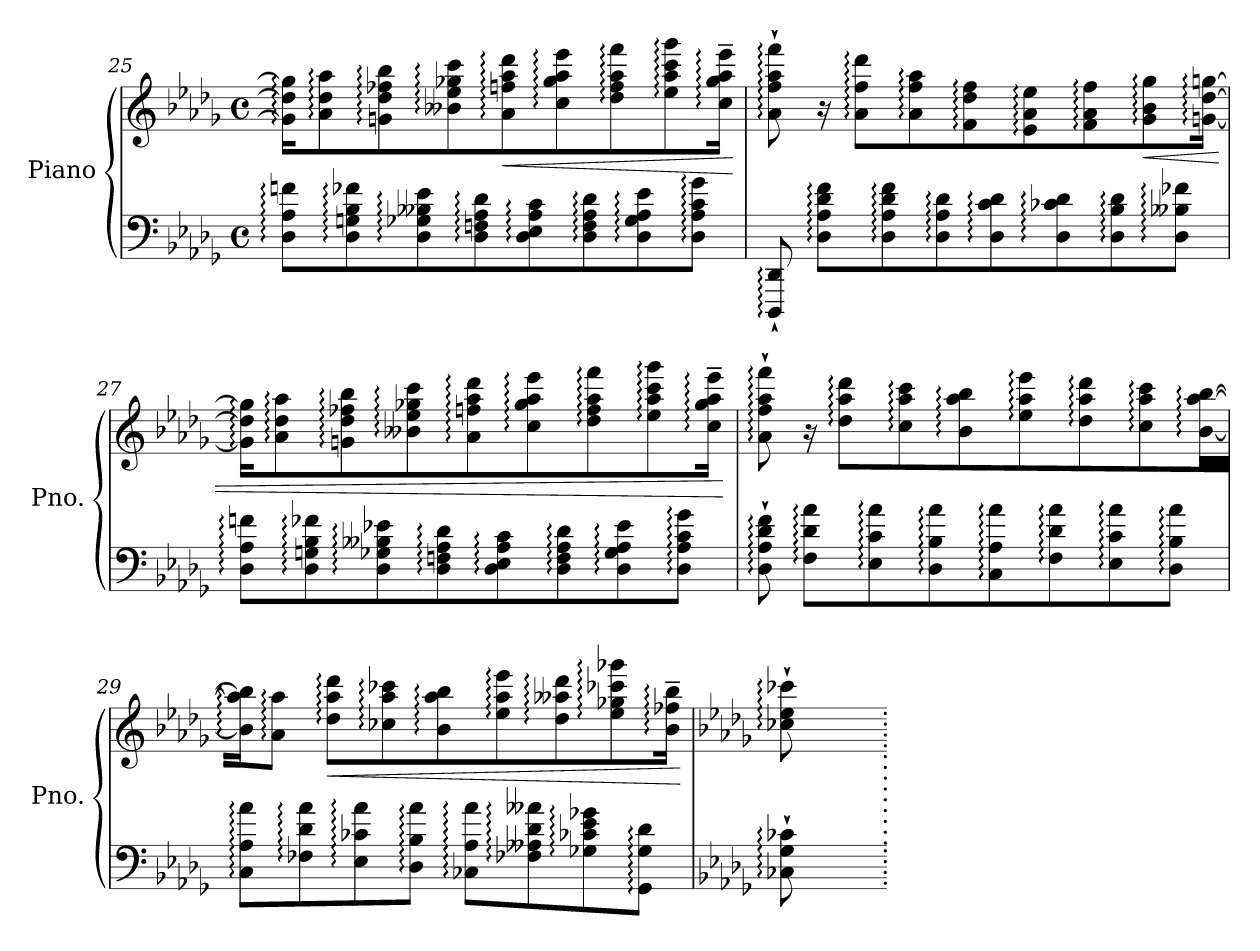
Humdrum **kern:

**kern	**kern	**dynam
*part1	*part1	*part1
*staff2	*staff1	*staff1/2
*I"Piano	*	*
*I'Pno.	*	*
*clefF4	*clefG2	*
*k[b-e-a-d-g-]	*k[b-e-a-d-g-]	*
*M4/4	*M4/4	*
*met(c)	*met(c)	*
=25	=25	=25
8D-\: 8A-\: 8fn\:	16g\]: 16dd-\]: 16gg\]:J	.
.	8a-\: 8dd-\: 8aa-\:	.
8D-\: 8Gn\: 8B-\: 8f-X\:	.	.
.	8gn\: 8dd-\: 8ff-X\: 8bb-\:	.
8D-\: 8G-X\: 8B--X\: 8e-\:	.	.
.	8b--X\: 8ee-\: 8gg-X\: 8ccc\:	.
8D-\: 8Fn\: 8A-\: 8d-\:	.	.
!	!	!LO:HP:b
.	8a-\: 8ffn\: 8aa-\: 8ddd-\:	<
8D-\: 8E-\: 8A-\: 8c\:	.	.
.	8cc\: 8gg-\: 8aa-\: 8eee-\:	.
8D-\: 8F\: 8A-\: 8d-\:	.	.
.	8dd-\: 8ff\: 8aa-\: 8fff\:	.
8D-\: 8G-\: 8A-\: 8e-\:	.	.
.	8ee-\: 8aa-\: 8ccc\: 8ggg-\:	.
8D-\: 8A-\: 8c\: 8g-\:J	.	.
.	16cc\:~ 16gg-\:~ 16aa-\:~ 16eee-\:~Jk	.
.	.	[
=26	=26	=26
8DDD-/:` 8DD-/:`	8a-\:` 8ff\:` 8aa-\:` 8fff\:`	.
8D-\: 8A-\: 8d-\: 8f\:L	16r	.
.	8a-\: 8ff\: 8ddd-\:L	.
8D-\: 8A-\: 8d-\: 8f\:	.	.
.	8a-\: 8ff\: 8aa-\:	.
8D-\: 8A-\: 8d-\:	.	.
.	8f\: 8dd-\: 8ff\:	.
8D-\: 8c\: 8d-\:	.	.
.	8e-\: 8a-\: 8ee-\:	.
8D-\: 8c-X\: 8d-\:	.	.
.	8f\: 8a-\: 8ff\:	.
8D-\: 8B-\: 8d-\:	.	.
!	!	!LO:HP:b
.	8g-\: 8b-\: 8gg-\:	<
8D-\: 8B--X\: 8f-X\:J	.	.
.	[16gn\: [16dd-\: [16ggn\:Jk	.
!!LO:LB:g=z
=27	=27	=27
8D-\: 8A-\: 8fn\:L	16g\]: 16dd-\]: 16gg\]:KL	.
.	8a-\: 8dd-\: 8aa-\:	.
8D-\: 8Gn\: 8B-\: 8f-X\:	.	.
.	8gn\: 8dd-\: 8ff-X\: 8bb-\:	.
8D-\: 8G-X\: 8B--X\: 8e-X\:	.	.
.	8b--X\: 8ee-\: 8gg-X\: 8ccc\:	.
8D-\: 8Fn\: 8A-\: 8d-\:	.	.
.	8a-\: 8ffn\: 8aa-\: 8ddd-\:	.
8D-\: 8E-\: 8A-\: 8c\:	.	.
.	8cc\: 8gg-\: 8aa-\: 8eee-\:	.
8D-\: 8F\: 8A-\: 8d-\:	.	.
.	8dd-\: 8ff\: 8aa-\: 8fff\:	.
8D-\: 8G-\: 8A-\: 8e-\:	.	.
.	8ee-\: 8aa-\: 8ccc\: 8ggg-\:	.
8D-\: 8A-\: 8c\: 8g-\:J	.	.
.	16cc\:~ 16gg-\:~ 16aa-\:~ 16eee-\:~Jk	.
.	.	[
=28	=28	=28
8D-\:` 8A-\:` 8d-\:` 8f\:`	8a-\:` 8ff\:` 8aa-\:` 8fff\:`	.
8F\: 8d-\: 8a-\:L	16r	.
.	8dd-\: 8aa-\: 8ddd-\:L	.
8E-\: 8c\: 8a-\:	.	.
.	8cc\: 8aa-\: 8ccc\:	.
8D-\: 8B-\: 8a-\:	.	.
.	8b-\: 8aa-\: 8bb-\:	.
8C\: 8A-\: 8a-\:	.	.
.	8ee-\: 8aa-\: 8eee-\:	.
8F\: 8d-\: 8a-\:	.	.
.	8dd-\: 8aa-\: 8ddd-\:	.
8E-\: 8c\: 8a-\:	.	.
.	8cc\: 8aa-\: 8ccc\:	.
8D-\: 8B-\: 8a-\:J	.	.
.	[16b-\: [16aa-\: [16bb-\:L	.
=29	=29	=29
8C\: 8A-\: 8a-\:L	16b-\]: 16aa-\]: 16bb-\]:J	.
.	8a-\: 8aa-\:J	.
8F-X\: 8d-\: 8a-\:	.	.
!	!	!LO:HP:b
.	8dd-\: 8aa-\: 8ddd-\:L	<
8E-\: 8c-X\: 8a-\:	.	.
.	8cc-X\: 8aa-\: 8ccc-X\:	.
8D-\: 8B-\: 8a-\:J	.	.
.	8b-\: 8aa-\: 8bb-\:	.
8C-X\: 8A-\: 8a-\:L	.	.
.	8ee-\: 8aa-\: 8eee-\:	.
8F-X\: 8A--X\: 8d-\: 8a--X\:	.	.
.	8dd-\: 8aa--X\: 8ddd-\:	.
8G-X\: 8c-X\: 8e-\: 8g-X\:	.	.
.	8ee-\: 8gg-X\: 8ccc-X\: 8ggg-X\:	.
8GG-\: 8G-\: 8d-\:J	.	.
.	16b-\:~ 16ff-X\:~ 16bb-\:~Jk	.
.	.	[
!!LO:PB:g=z
=30	=30	=30
*k[b-e-a-d-g-]	*k[b-e-a-d-g-]	*
8C-X\:` 8G-\:` 8c-X\:`	8cc-X\:` 8ee-\:` 8ccc-X\:`	.
4ryy	4ryy	.
=.	=.	=.
*-	*-	*-
